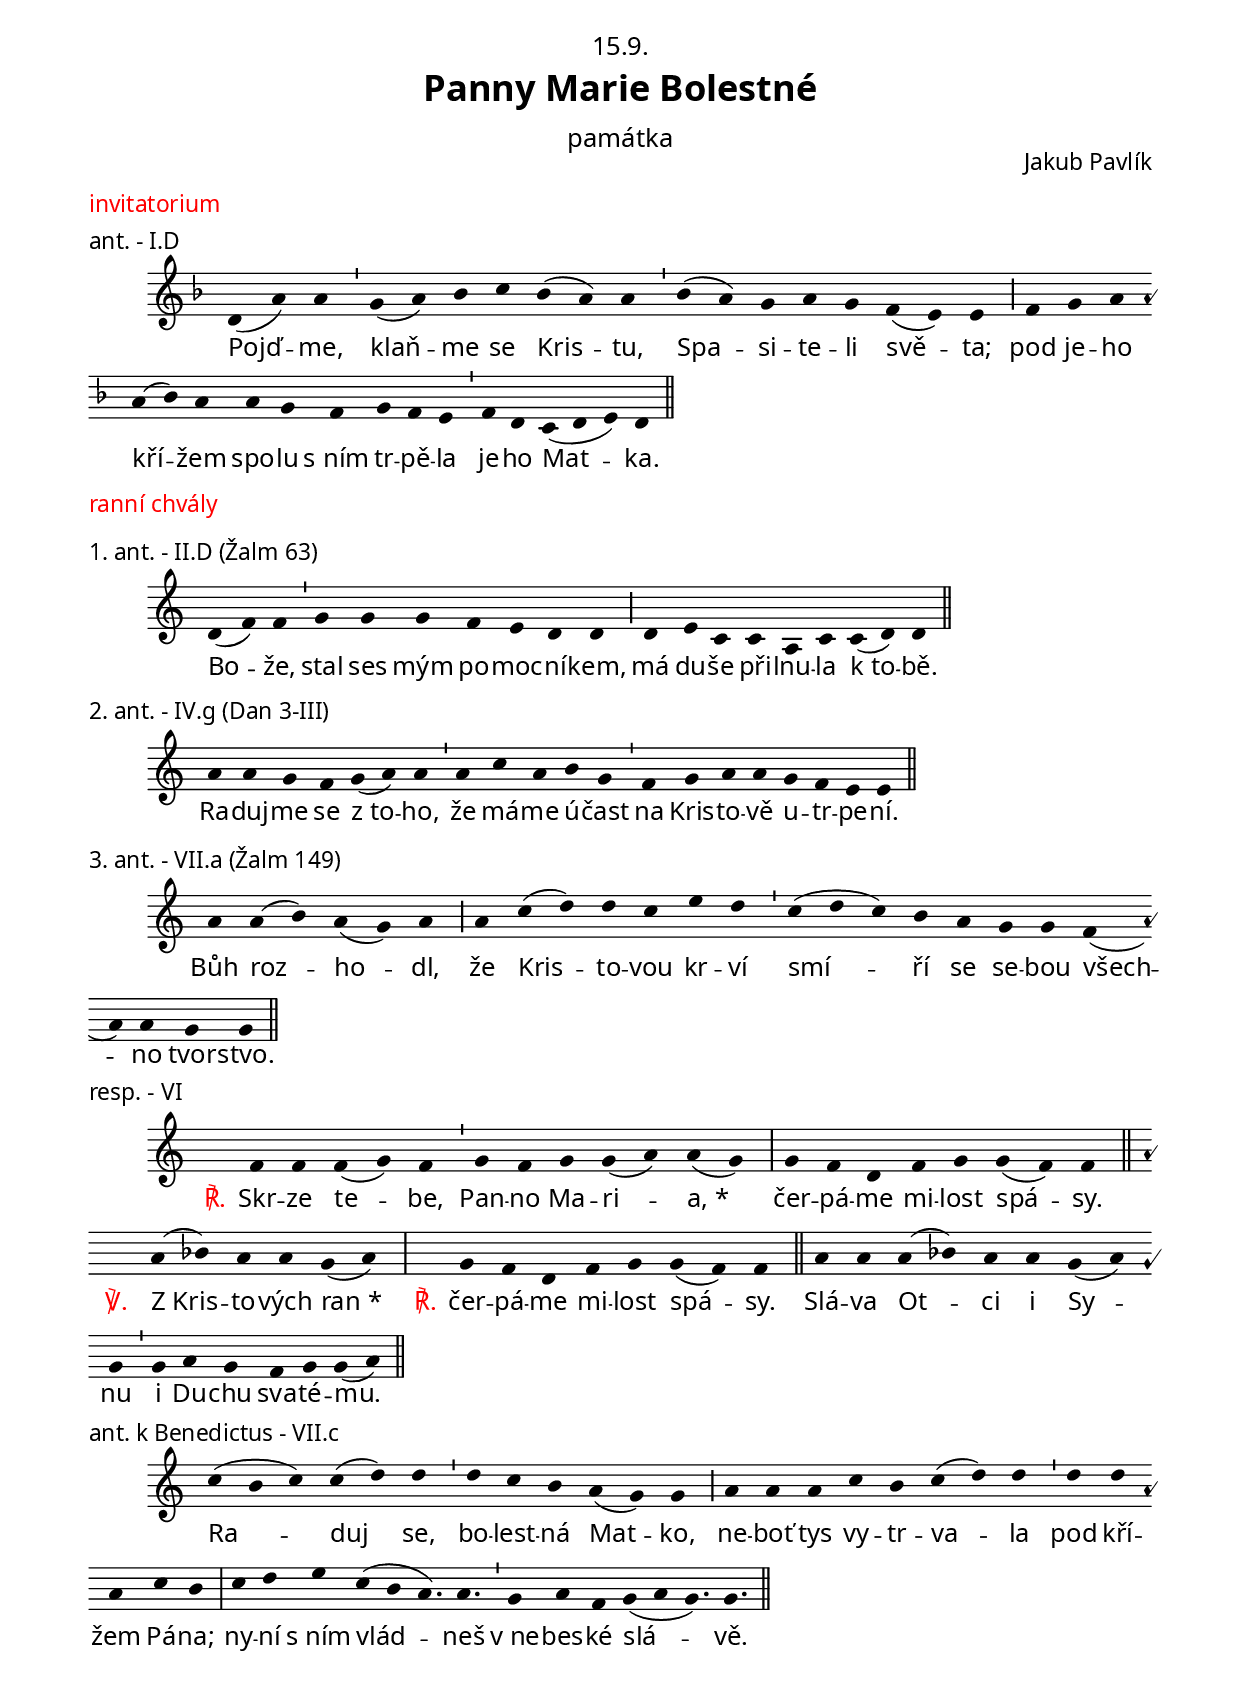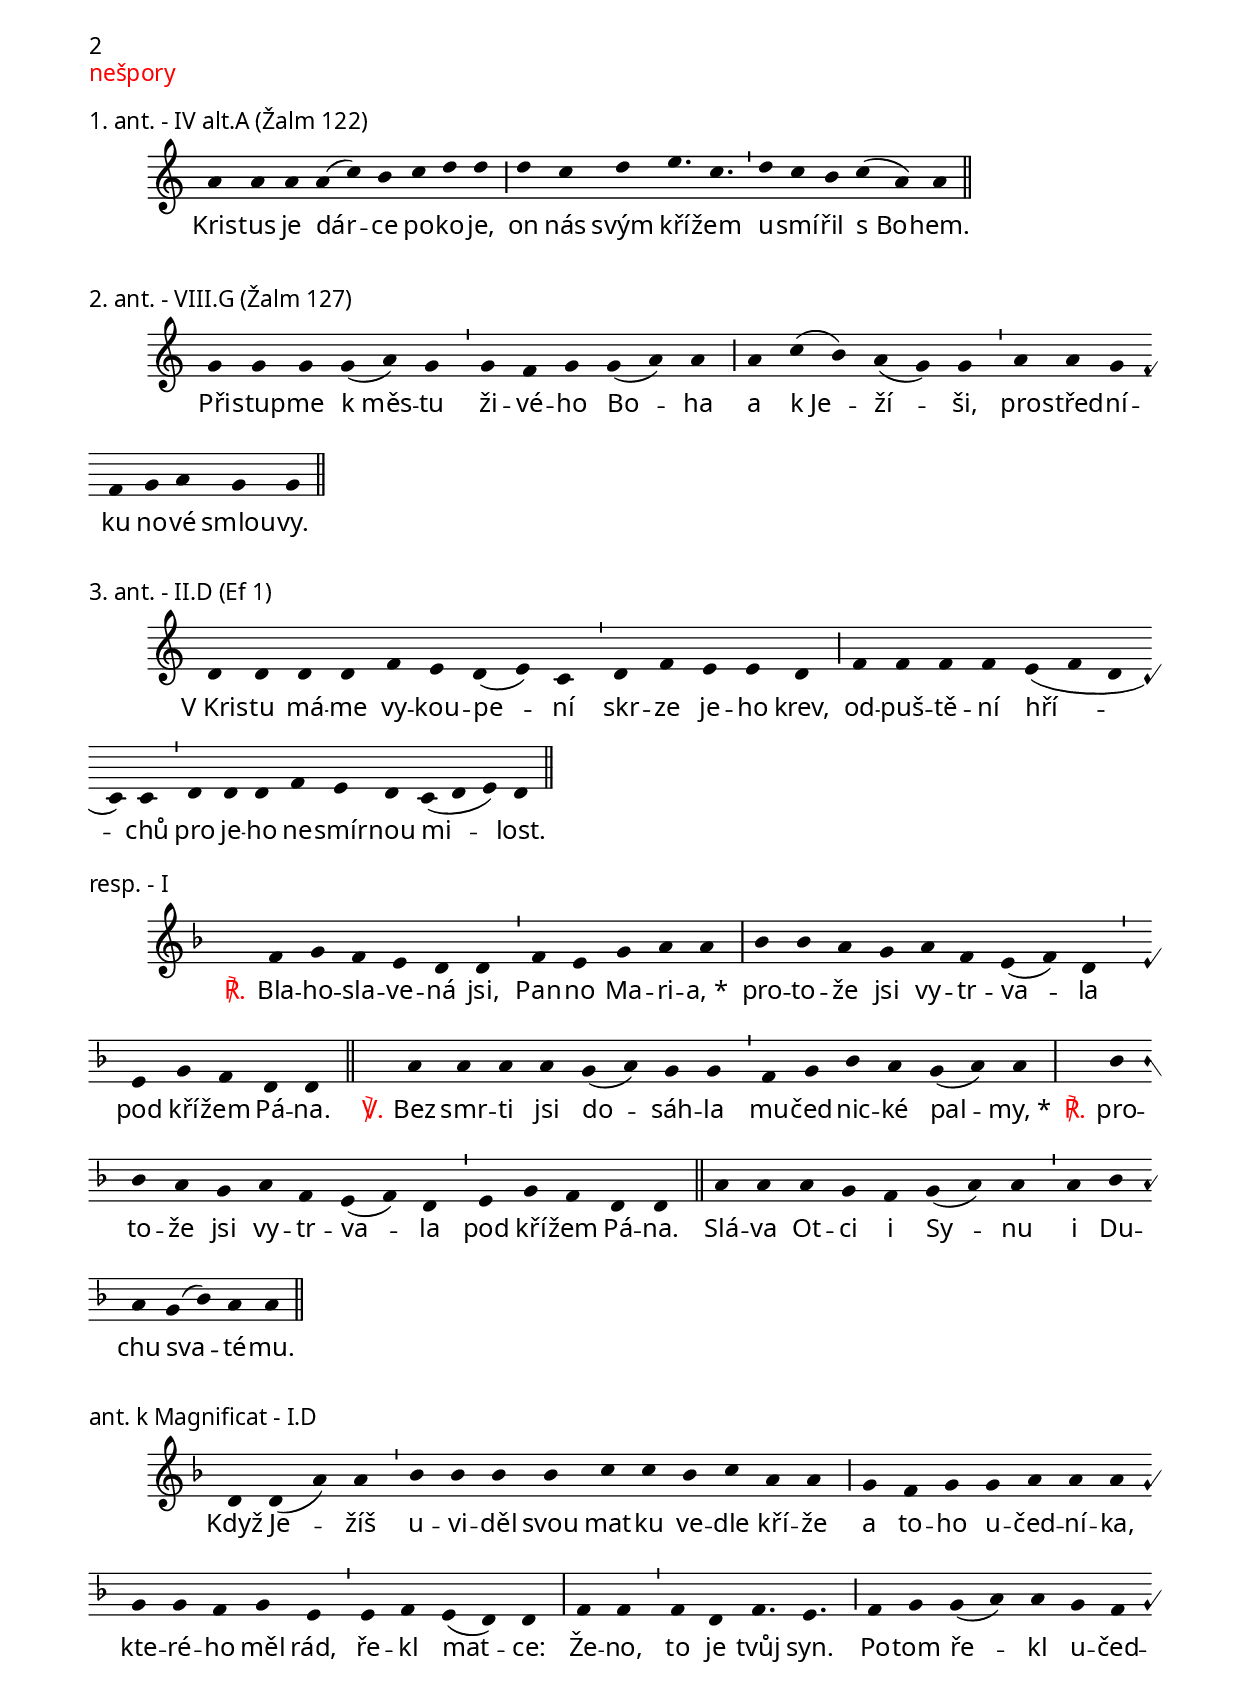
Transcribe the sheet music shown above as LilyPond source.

\version "2.15.40"

\include "../spolecne.ly"
\include "../dilyresponsorii.ly"

\header {
  title = \markup\titleSvatek
            "Panny Marie Bolestné"
            památka
            15.9.
  composer = "Jakub Pavlík"
}

\markup {\nadpisHodinka {"invitatorium"}}

\score {
  \relative c' {
    \choralniRezim
    \key f \major
    d4( a') a \barMin g( a) bes c bes( a) a \barMin
    bes( a) g a g f( e) e \barMaior
    f g a a( bes) a a g f g f e \barMin
    f d c( d e) d \barFinalis
  }
  \addlyrics {
    Pojď -- me, klaň -- me se Kris -- tu,
    Spa -- si -- te -- li svě -- ta;
    pod je -- ho kří -- žem
    spo -- lu s_ním tr -- pě -- la je -- ho Mat -- ka.
  }
  \header {
    quid = "ant."
    modus = "I"
    differentia = "D"
    psalmus = ""
    placet = "melisma na _Spasiteli_ je divné"
    id = "invit"
    fial = "sanktoral/0624narozenikrtitele.ly#invit?zacatek"
    piece = \markup {\sestavTitulekBezZalmu}
  }
}

\markup {\nadpisHodinka {"ranní chvály"}}

\score {
  \relative c' {
    \choralniRezim
    d4( f) f \barMin g g g f e d d \barMaior
    d e c c a c c( d) d \barFinalis
  }
  \addlyrics {
    Bo -- že, stal ses mým po -- moc -- ní -- kem,
    má du -- še při -- lnu -- la k_to -- bě.
  }
  \header {
    quid = "1. ant."
    modus = "II"
    differentia = "D"
    psalmus = "Žalm 63"
    id = "rch-a1"
    piece = \markup {\sestavTitulek}
  }
}

\score {
  \relative c'' {
    \choralniRezim
    a4 a g f g( a) a \barMin
    a c a b g \barMin
    f g a a g f e e \barFinalis
  }
  \addlyrics {
    Ra -- duj -- me se z_to -- ho,
    že má -- me ú -- čast
    na Kris -- to -- vě u -- tr -- pe -- ní.
  }
  \header {
    quid = "2. ant."
    modus = "IV"
    differentia = "g"
    psalmus = "Dan 3-III"
    id = "rch-a2"
    piece = \markup {\sestavTitulek}
  }
}

\score {
  \relative c'' {
    \choralniRezim
    a4 a( b) a( g) a \barMaior
    a c( d) d c e d \barMin
    c( d c) b a g g f( a) a g g \barFinalis
  }
  \addlyrics {
    Bůh roz -- ho -- dl,
    že Kris -- to -- vou kr -- ví
    smí -- ří se se -- bou všech -- no tvor -- stvo.
  }
  \header {
    quid = "3. ant."
    modus = "VII"
    differentia = "a"
    psalmus = "Žalm 149"
    id = "rch-a3"
    piece = \markup {\sestavTitulek}
  }
}

\score {
  \relative c' {
    \choralniRezim

    % R
    \neviditelna f
    f4 f f( g) f \barMin g f g g( a) a( g) \barMax
    g f d f g g( f) f \barFinalis
    % V
    \neviditelna a
    a( bes) a a g( a) \barMax
    % R
    \neviditelna f
    g f d f g g( f) f \barFinalis
    % Slava
    \respVIdoxologie \barFinalis
  }
  \addlyrics {
    \Response Skr -- ze te -- be, Pan -- no Ma -- ri -- a,_*
    čer -- pá -- me mi -- lost spá -- sy.
    \Verse Z_Kris -- to -- vých ran_*
    \Response čer -- pá -- me mi -- lost spá -- sy.
    \textRespDoxologie
  }
  \header {
    quid = "resp."
    modus = "VI"
    id = "rch-r"
    piece = \markup {\sestavTitulekResp}
  }
}

\score {
  \relative c'' {
    \choralniRezim
    c4( b c) c( d) d \barMin
    d c b a( g) g \barMaior
    a a a c b c( d) d \barMin
    d d a c b \barMax

    c d e c( b a4.) a \barMin
    g4 a f g( a g4.) g \barFinalis
  }
  \addlyrics {
    Ra -- duj se, bo -- lest -- ná Mat -- ko,
    ne -- boť tys vy -- tr -- va -- la pod kří -- žem Pá -- na;
    ny -- ní s_ním vlád -- neš
    v_ne -- bes -- ké slá -- vě.
  }
  \header {
    quid = "ant. k Benedictus"
    modus = "VII"
    differentia = "c"
    psalmus = ""
    id = "rch-aben"
    fons = "melodie vznikla upravováním melodie 1. ant. r.ch. z Nanebevzetí"
    piece = \markup {\sestavTitulekBezZalmu}
  }
}

\pageBreak % ZLOM

\markup {\nadpisHodinka {"nešpory"}}

\score {
  \relative c'' {
    \choralniRezim
    a4 a a a( c) b c d d \barMaior
    d c d e4. c \barMin d4 c b c( a) a \barFinalis
  }
  \addlyrics {
    Kris -- tus je dár -- ce po -- ko -- je,
    on nás svým kří -- žem u -- smí -- řil s_Bo -- hem.
  }
  \header {
    quid = "1. ant."
    modus = "IV alt"
    differentia = "A"
    psalmus = "Žalm 122"
    id = "ne-a1"
    piece = \markup {\sestavTitulek}
  }
}

\score {
  \relative c'' {
    \choralniRezim
    g4 g g g( a) g \barMin
    g f g g( a) a \barMaior
    a c( b) a( g) g \barMin
    a a g f g a g g \barFinalis
  }
  \addlyrics {
    Při -- stup -- me k_měs -- tu
    ži -- vé -- ho Bo -- ha
    a k_Je -- ží -- ši,
    pro -- střed -- ní -- ku no -- vé smlou -- vy.
  }
  \header {
    quid = "2. ant."
    modus = "VIII"
    differentia = "G"
    psalmus = "Žalm 127"
    id = "ne-a2"
    piece = \markup {\sestavTitulek}
  }
}

\score {
  \relative c' {
    \choralniRezim
    d4 d d d f e d( e) c \barMin
    d f e e d \barMaior
    f f f f e( f d c) c \barMin
    d d d f e d c( d e) d \barFinalis
  }
  \addlyrics {
    V_Kris -- tu má -- me vy -- kou -- pe -- ní
    skr -- ze je -- ho krev,
    od -- puš -- tě -- ní hří -- chů
    pro je -- ho ne -- smír -- nou mi -- lost.
  }
  \header {
    quid = "3. ant."
    modus = "II"
    differentia = "D"
    psalmus = "Ef 1"
    id = "ne-a3"
    piece = \markup {\sestavTitulek}
  }
}

\score {
  \relative c' {
    \choralniRezim
    \key f \major

    % R
    \neviditelna f
    f g f e d d \barMin f e g a a \barMax
    bes bes a g a f e( f) d \barMin e g f d d \barFinalis
    % V
    \neviditelna g
    a4 a a a g( a) g g \barMin f g bes a g( a) a \barMax
    % R
    \neviditelna a
    bes bes a g a f e( f) d \barMin e g f d d \barFinalis
    % Slava
    a' a a g f g( a) a \barMin a bes a g( bes) a a \barFinalis
  }
  \addlyrics {
    \Response Bla -- ho -- sla -- ve -- ná jsi, Pan -- no Ma -- ri -- a,_*
    pro -- to -- že jsi vy -- tr -- va -- la pod kří -- žem Pá -- na.
    \Verse Bez smr -- ti jsi do -- sáh -- la mu -- čed -- nic -- ké pal -- my,_*
    \Response pro -- to -- že jsi vy -- tr -- va -- la pod kří -- žem Pá -- na.
    \textRespDoxologie
  }
  \header {
    quid = "resp."
    modus = "I"
    placet = "zkusit tradiční nápěv"
    id = "ne-r"
    piece = \markup {\sestavTitulekResp}
  }
}

\score {
  \relative c' {
    \choralniRezim
    \key f \major
    d4 d( a') a \barMin bes bes bes bes c c bes c a a \barMaior
    g f g g a a a g g f g e \barMin
    e f e( d) d \barMax
    f f \barMin f d f4. e \barMaior
    f4 g g( a) a g f g f e \barMin
    d c d( f e) d d \barFinalis
  }
  \addlyrics {
    Když Je -- žíš u -- vi -- děl svou mat -- ku ve -- dle kří -- že
    a to -- ho u -- čed -- ní -- ka, kte -- ré -- ho měl rád,
    ře -- kl mat -- ce:
    Že -- no, to je tvůj syn.
    Po -- tom ře -- kl u -- čed -- ní -- ko -- vi:
    To je tvá mat -- ka.
  }
  \header {
    quid = "ant. k Magnificat"
    modus = "I"
    differentia = "D"
    psalmus = ""
    id = "ne-amag"
    piece = \markup {\sestavTitulekBezZalmu}
  }
}